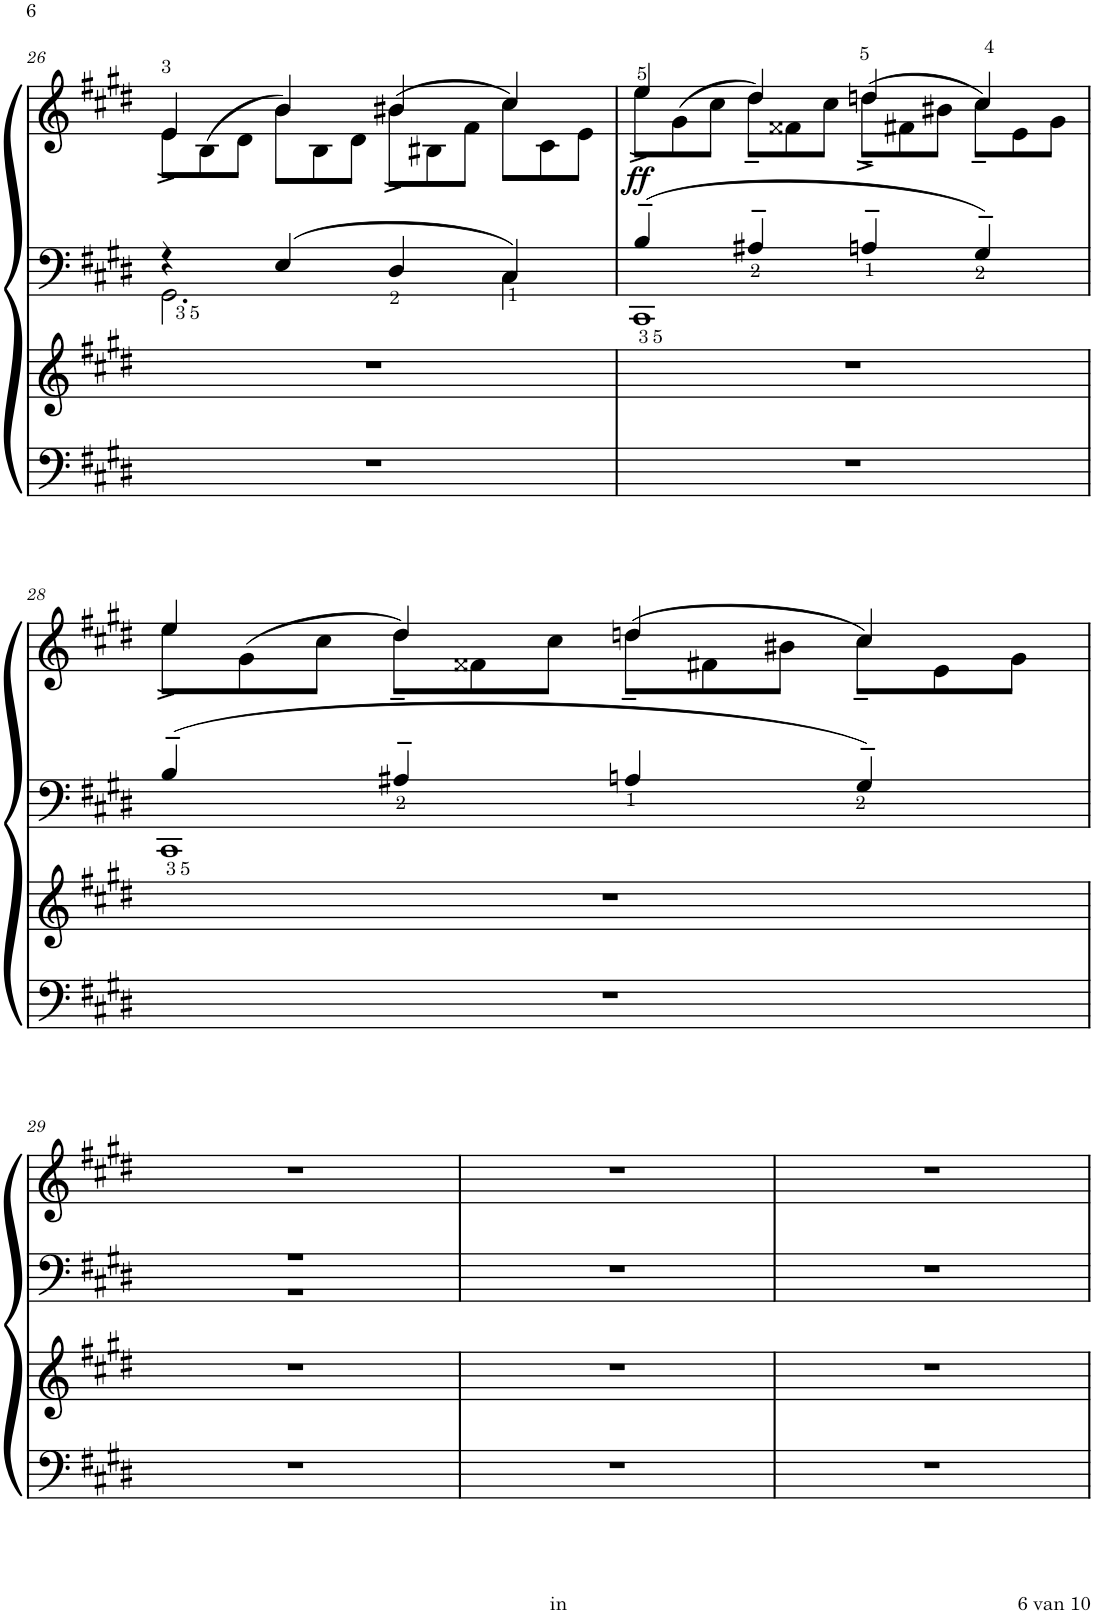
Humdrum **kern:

**kern	**kern	**kern	**dynam	**kern
*part4	*part3	*part2	*part2	*part1
*staff4	*staff3	*staff2	*staff2	*staff1
*I"Piano 2	*I"Piano 2	*I"Piano	*	*I"Piano
*I'Pno	*I'Pno	*I'Pno	*	*I'Pno
!!LO:PB:g=z
*clefF4	*clefG2	*clefF4	*	*clefG2
*k[f#c#g#d#]	*k[f#c#g#d#]	*k[f#c#g#d#]	*	*k[f#c#g#d#]
*M4/4	*M4/4	*M4/4	*	*M4/4
=26	=26	=26	=26	=26
*	*	*^	*	*
*	*	*	*	*	*Xbrackettup
*	*	*	*	*	*^
1r	1r	4r	2.GG#\	.	12e>^\L	4e/
.	.	.	.	.	(12B\	.
.	.	.	.	.	12d#\J	.
.	.	4E/	.	.	12b\L)	4b/
.	.	.	.	.	12B\	.
.	.	.	.	.	12d#\J	.
.	.	4D#</	.	.	(>12b#X^\L	4b#/
.	.	.	.	.	12B#X\	.
.	.	.	.	.	12f#\J	.
.	.	4C#/	4C#\	.	12cc#\L)	4cc#/
.	.	.	.	.	12c#\	.
.	.	.	.	.	12e\J	.
=27	=27	=27	=27	=27	=27	=27
!	!	!	!	!LO:DY:a	!	!
1r	1r	4B~/	1CC#	ff	12ee>^\L	4ee/
.	.	.	.	.	(12g#\	.
.	.	.	.	.	12cc#\J	.
.	.	4A#X<~/	.	.	12dd#~\L)	4dd#/
.	.	.	.	.	12f##X\	.
.	.	.	.	.	12cc#\J	.
.	.	4An<~/	.	.	(>12ddn>~^\L	4dd/
.	.	.	.	.	12f#X\	.
.	.	.	.	.	12b#X\J	.
.	.	4G#~/	.	.	12cc#>~\L)	4cc#/
.	.	.	.	.	12e\	.
.	.	.	.	.	12g#\J	.
!!LO:LB:g=z	!!
=28	=28	=28	=28	=28	=28	=28
1r	1r	4B~/	1CC#	.	12ee^\L	4ee/
.	.	.	.	.	(12g#\	.
.	.	.	.	.	12cc#\J	.
.	.	4A#X<~/	.	.	12dd#~\L)	4dd#/
.	.	.	.	.	12f##X\	.
.	.	.	.	.	12cc#\J	.
.	.	4An/	.	.	(>12ddn~\L	4dd/
.	.	.	.	.	12f#X\	.
.	.	.	.	.	12b#X\J	.
.	.	4G#~/	.	.	12cc#~\L)	4cc#/
.	.	.	.	.	12e\	.
.	.	.	.	.	12g#\J	.
*	*	*	*	*	*v	*v
!!LO:LB:g=z
=29	=29	=29	=29	=29	=29
1r	1r	1r	1r	.	1r
*	*	*v	*v	*	*
=30	=30	=30	=30	=30
1r	1r	1r	.	1r
=31	=31	=31	=31	=31
1r	1r	1r	.	1r
=	=	=	=	=
*-	*-	*-	*-	*-
